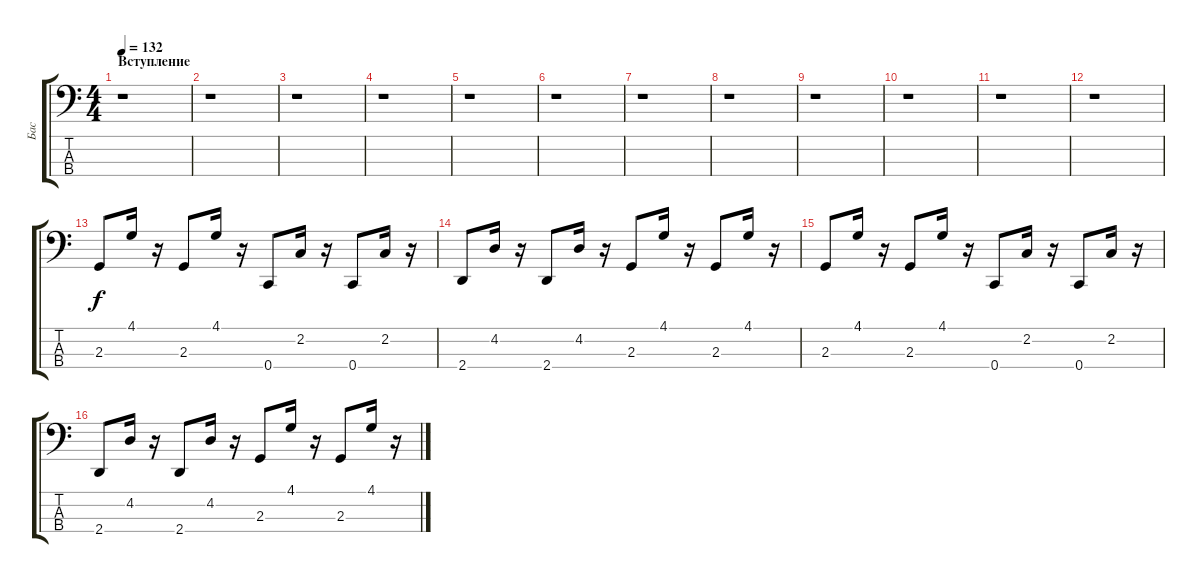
\track ("Бас" "Бас") {instrument electricbassfinger}
\staff {score tabs}
\tuning (Eb2 Bb1 F1 C1) {hide}
\ts (4 4)
\section ("" "Вступление")
\tempo 132
\clef f4
\ks c
r.1{dy f instrument electricbassfinger} |
r.1 |
r.1 |
r.1 |
r.1 |
r.1 |
r.1 |
r.1 |
r.1 |
r.1 |
r.1 |
r.1 |
2.3.8 4.1.16 r.16 2.3.8 4.1.16 r.16 0.4.8 2.2.16 r.16 0.4.8 2.2.16 r.16 |
2.4.8 4.2.16 r.16 2.4.8 4.2.16 r.16 2.3.8 4.1.16 r.16 2.3.8 4.1.16 r.16 |
2.3.8 4.1.16 r.16 2.3.8 4.1.16 r.16 0.4.8 2.2.16 r.16 0.4.8 2.2.16 r.16 |
2.4.8 4.2.16 r.16 2.4.8 4.2.16 r.16 2.3.8 4.1.16 r.16 2.3.8 4.1.16 r.16
